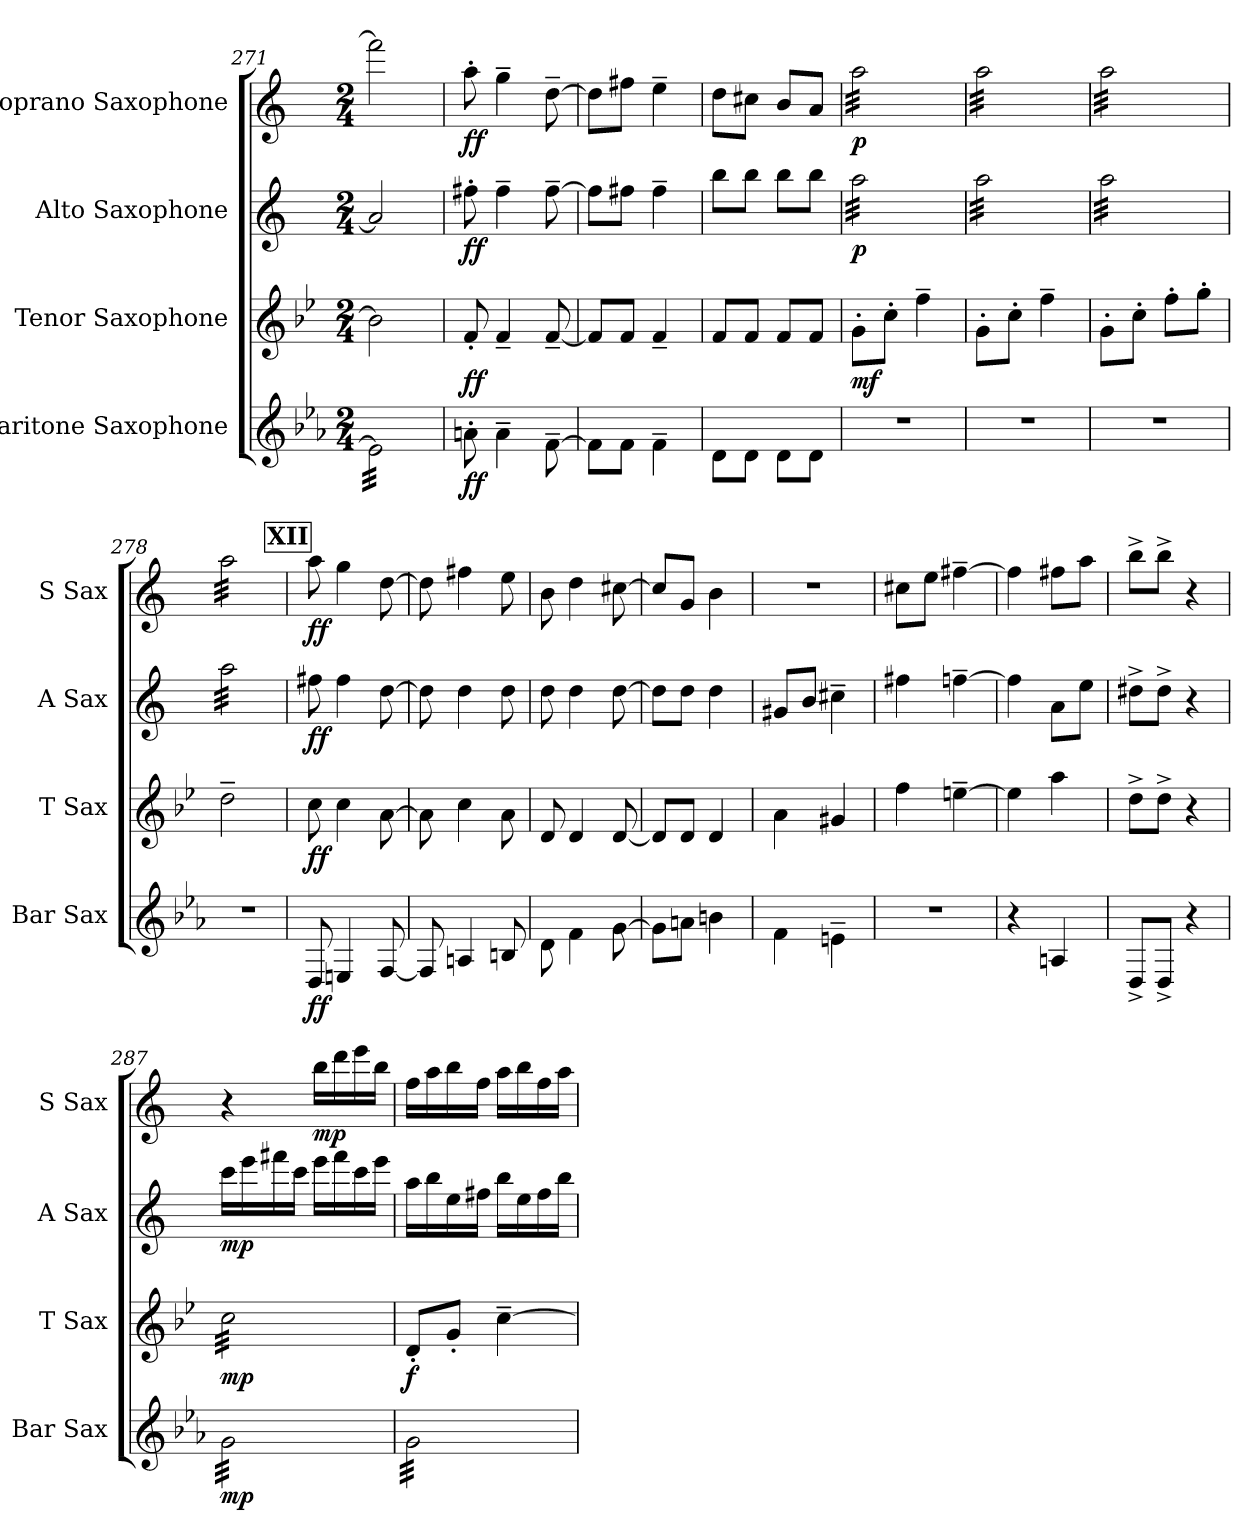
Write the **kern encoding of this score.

**kern	**dynam	**kern	**dynam	**kern	**dynam	**kern	**dynam
*part4	*part4	*part3	*part3	*part2	*part2	*part1	*part1
*staff4	*staff4	*staff3	*staff3	*staff2	*staff2	*staff1	*staff1
*I"Baritone Saxophone	*	*I"Tenor Saxophone	*	*I"Alto Saxophone	*	*I"Soprano Saxophone	*
*I'Bar Sax	*	*I'T Sax	*	*I'A Sax	*	*I'S Sax	*
!!LO:LB:g=z
*clefG2	*	*clefG2	*	*clefG2	*	*clefG2	*
*ITrd12c21	*	*ITrd8c14	*	*ITrd5c9	*	*ITrd1c2	*
*k[b-e-a-]	*	*k[b-e-]	*	*k[b-e-a-]	*	*k[b-e-]	*
*M2/4	*	*M2/4	*	*M2/4	*	*M2/4	*
=271	=271	=271	=271	=271	=271	=271	=271
*tremolo	*	*	*	*	*	*	*
32E\]LLL	.	2B\]	.	2c#/]	.	2eee\]	.
32E\	.	.	.	.	.	.	.
32E\	.	.	.	.	.	.	.
32E\	.	.	.	.	.	.	.
32E\	.	.	.	.	.	.	.
32E\	.	.	.	.	.	.	.
32E\	.	.	.	.	.	.	.
32E\	.	.	.	.	.	.	.
32E\	.	.	.	.	.	.	.
32E\	.	.	.	.	.	.	.
32E\	.	.	.	.	.	.	.
32E\	.	.	.	.	.	.	.
32E\	.	.	.	.	.	.	.
32E\	.	.	.	.	.	.	.
32E\	.	.	.	.	.	.	.
32E\JJJ	.	.	.	.	.	.	.
*Xtremolo	*	*	*	*	*	*	*
=272	=272	=272	=272	=272	=272	=272	=272
!	!LO:DY:b	!	!LO:DY:b	!	!LO:DY:b	!	!LO:DY:b
8An'\	ff	8F'/	ff	8an'\	ff	8gg'\	ff
4A~\	.	4F~/	.	4a~\	.	4ff~\	.
[8F~\	.	[8F~/	.	[8a~\	.	[8cc~\	.
=273	=273	=273	=273	=273	=273	=273	=273
8F\L]	.	8F/L]	.	8a\L]	.	8cc\L]	.
8F\J	.	8F/J	.	8an\J	.	8een\J	.
4F~\	.	4F~/	.	4a~\	.	4dd~\	.
=274	=274	=274	=274	=274	=274	=274	=274
8D\L	.	8F/L	.	8dd\L	.	8cc\L	.
8D\J	.	8F/J	.	8dd\J	.	8bn\J	.
8D\L	.	8F/L	.	8dd\L	.	8a/L	.
8D\J	.	8F/J	.	8dd\J	.	8g/J	.
=275	=275	=275	=275	=275	=275	=275	=275
!	!	!	!LO:DY:b	!	!LO:DY:b	!	!LO:DY:b
*	*	*	*	*tremolo	*	*	*
*	*	*	*	*	*	*tremolo	*
2r	.	8G'\L	mf	32cc\LLL	p	(32gg\LLL	p
.	.	.	.	32cc\	.	(32gg\	.
.	.	.	.	32cc\	.	(32gg\	.
.	.	.	.	32cc\	.	(32gg\	.
.	.	8c'\J	.	32cc\	.	(32gg\	.
.	.	.	.	32cc\	.	(32gg\	.
.	.	.	.	32cc\	.	(32gg\	.
.	.	.	.	32cc\	.	(32gg\	.
.	.	4f~\	.	32cc\	.	(32gg\	.
.	.	.	.	32cc\	.	(32gg\	.
.	.	.	.	32cc\	.	(32gg\	.
.	.	.	.	32cc\	.	(32gg\	.
.	.	.	.	32cc\	.	(32gg\	.
.	.	.	.	32cc\	.	(32gg\	.
.	.	.	.	32cc\	.	(32gg\	.
.	.	.	.	32cc\JJJ	.	(32gg\JJJ	.
=276	=276	=276	=276	=276	=276	=276	=276
2r	.	8G'\L	.	32cc\LLL	.	32gg\LLL	.
.	.	.	.	32cc\	.	32gg\	.
.	.	.	.	32cc\	.	32gg\	.
.	.	.	.	32cc\	.	32gg\	.
.	.	8c'\J	.	32cc\	.	32gg\	.
.	.	.	.	32cc\	.	32gg\	.
.	.	.	.	32cc\	.	32gg\	.
.	.	.	.	32cc\	.	32gg\	.
.	.	4f~\	.	32cc\	.	32gg\	.
.	.	.	.	32cc\	.	32gg\	.
.	.	.	.	32cc\	.	32gg\	.
.	.	.	.	32cc\	.	32gg\	.
.	.	.	.	32cc\	.	32gg\	.
.	.	.	.	32cc\	.	32gg\	.
.	.	.	.	32cc\	.	32gg\	.
.	.	.	.	32cc\JJJ	.	32gg\JJJ	.
=277	=277	=277	=277	=277	=277	=277	=277
2r	.	8G'\L	.	32cc\LLL	.	32gg\LLL	.
.	.	.	.	32cc\	.	32gg\	.
.	.	.	.	32cc\	.	32gg\	.
.	.	.	.	32cc\	.	32gg\	.
.	.	8c'\J	.	32cc\	.	32gg\	.
.	.	.	.	32cc\	.	32gg\	.
.	.	.	.	32cc\	.	32gg\	.
.	.	.	.	32cc\	.	32gg\	.
.	.	8f'\L	.	32cc\	.	32gg\	.
.	.	.	.	32cc\	.	32gg\	.
.	.	.	.	32cc\	.	32gg\	.
.	.	.	.	32cc\	.	32gg\	.
.	.	8g'\J	.	32cc\	.	32gg\	.
.	.	.	.	32cc\	.	32gg\	.
.	.	.	.	32cc\	.	32gg\	.
.	.	.	.	32cc\JJJ	.	32gg\JJJ	.
=278	=278	=278	=278	=278	=278	=278	=278
2r	.	2d~\	.	32cc\LLL	.	32gg\)LLL	.
.	.	.	.	32cc\	.	32gg\)	.
.	.	.	.	32cc\	.	32gg\)	.
.	.	.	.	32cc\	.	32gg\)	.
.	.	.	.	32cc\	.	32gg\)	.
.	.	.	.	32cc\	.	32gg\)	.
.	.	.	.	32cc\	.	32gg\)	.
.	.	.	.	32cc\	.	32gg\)	.
.	.	.	.	32cc\	.	32gg\)	.
.	.	.	.	32cc\	.	32gg\)	.
.	.	.	.	32cc\	.	32gg\)	.
.	.	.	.	32cc\	.	32gg\)	.
.	.	.	.	32cc\	.	32gg\)	.
.	.	.	.	32cc\	.	32gg\)	.
.	.	.	.	32cc\	.	32gg\)	.
.	.	.	.	32cc\JJJ	.	32gg\)JJJ	.
*	*	*	*	*	*	*Xtremolo	*
*	*	*	*	*Xtremolo	*	*	*
!!LO:REH:place=s1:a:B:fs=14:t=XII
=279	=279	=279	=279	=279	=279	=279	=279
!	!LO:DY:b	!	!LO:DY:b	!	!LO:DY:b	!	!LO:DY:b
8DD/	ff	8c\	ff	8an\	ff	8gg\	ff
4EEn/	.	4c\	.	4a\	.	4ff\	.
[8FF/	.	[8A\	.	[8f\	.	[8cc\	.
!!LO:PB:g=z
=280	=280	=280	=280	=280	=280	=280	=280
8FF/]	.	8A\]	.	8f\]	.	8cc\]	.
4AAn/	.	4c\	.	4f\	.	4een\	.
8BBn/	.	8A\	.	8f\	.	8dd\	.
=281	=281	=281	=281	=281	=281	=281	=281
8D\	.	8D/	.	8f\	.	8a\	.
4F\	.	4D/	.	4f\	.	4cc\	.
[8G\	.	[8D/	.	[8f\	.	[8bn\	.
=282	=282	=282	=282	=282	=282	=282	=282
8G\L]	.	8D/L]	.	8f\L]	.	8b/L]	.
8An\J	.	8D/J	.	8f\J	.	8f/J	.
4Bn\	.	4D/	.	4f\	.	4a\	.
=283	=283	=283	=283	=283	=283	=283	=283
4F\	.	4A\	.	8Bn/L	.	2r	.
.	.	.	.	8d/J	.	.	.
4En~\	.	4G#X/	.	4en~\	.	.	.
=284	=284	=284	=284	=284	=284	=284	=284
2r	.	4f\	.	4an\	.	8bn\L	.
.	.	.	.	.	.	8dd\J	.
.	.	[4en~\	.	[4a-X~\	.	[4een~\	.
=285	=285	=285	=285	=285	=285	=285	=285
4r	.	4e\]	.	4a-\]	.	4ee\]	.
4AAn/	.	4a\	.	8c\L	.	8een\L	.
.	.	.	.	8g\J	.	8gg\J	.
=286	=286	=286	=286	=286	=286	=286	=286
8DD^/L	.	8d^\L	.	8f#X^\L	.	8aa^\L	.
8DD^/J	.	8d^\J	.	8f#^\J	.	8aa^\J	.
4r	.	4r	.	4r	.	4r	.
!!LO:LB:g=z
=287	=287	=287	=287	=287	=287	=287	=287
!	!LO:DY:b	!	!LO:DY:b	!	!LO:DY:b	!	!
*tremolo	*	*	*	*	*	*	*
*	*	*tremolo	*	*	*	*	*
32G\LLL	mp	32c\LLL	mp	16ee-\LL	mp	4r	.
32G\	.	32c\	.	.	.	.	.
32G\	.	32c\	.	16gg\	.	.	.
32G\	.	32c\	.	.	.	.	.
32G\	.	32c\	.	16aan\	.	.	.
32G\	.	32c\	.	.	.	.	.
32G\	.	32c\	.	16ee-\JJ	.	.	.
32G\	.	32c\	.	.	.	.	.
!	!	!	!	!	!	!	!LO:DY:b
32G\	.	32c\	.	16gg\LL	.	16aa\LL	mp
32G\	.	32c\	.	.	.	.	.
32G\	.	32c\	.	16aa\	.	16ccc\	.
32G\	.	32c\	.	.	.	.	.
32G\	.	32c\	.	16ee-\	.	16ddd\	.
32G\	.	32c\	.	.	.	.	.
32G\	.	32c\	.	16gg\JJ	.	16aa\JJ	.
32G\JJJ	.	32c\JJJ	.	.	.	.	.
*	*	*Xtremolo	*	*	*	*	*
=288	=288	=288	=288	=288	=288	=288	=288
!	!	!	!LO:DY:b	!	!	!	!
32G\LLL	.	8D'/L	f	16cc\LL	.	16ee-\LL	.
32G\	.	.	.	.	.	.	.
32G\	.	.	.	16dd\	.	16gg\	.
32G\	.	.	.	.	.	.	.
32G\	.	8G'/J	.	16g\	.	16aa\	.
32G\	.	.	.	.	.	.	.
32G\	.	.	.	16an\JJ	.	16ee-\JJ	.
32G\	.	.	.	.	.	.	.
32G\	.	[4c~\	.	16dd\LL	.	16gg\LL	.
32G\	.	.	.	.	.	.	.
32G\	.	.	.	16g\	.	16aa\	.
32G\	.	.	.	.	.	.	.
32G\	.	.	.	16a\	.	16ee-\	.
32G\	.	.	.	.	.	.	.
32G\	.	.	.	16dd\JJ	.	16gg\JJ	.
32G\JJJ	.	.	.	.	.	.	.
*Xtremolo	*	*	*	*	*	*	*
=	=	=	=	=	=	=	=
*-	*-	*-	*-	*-	*-	*-	*-
